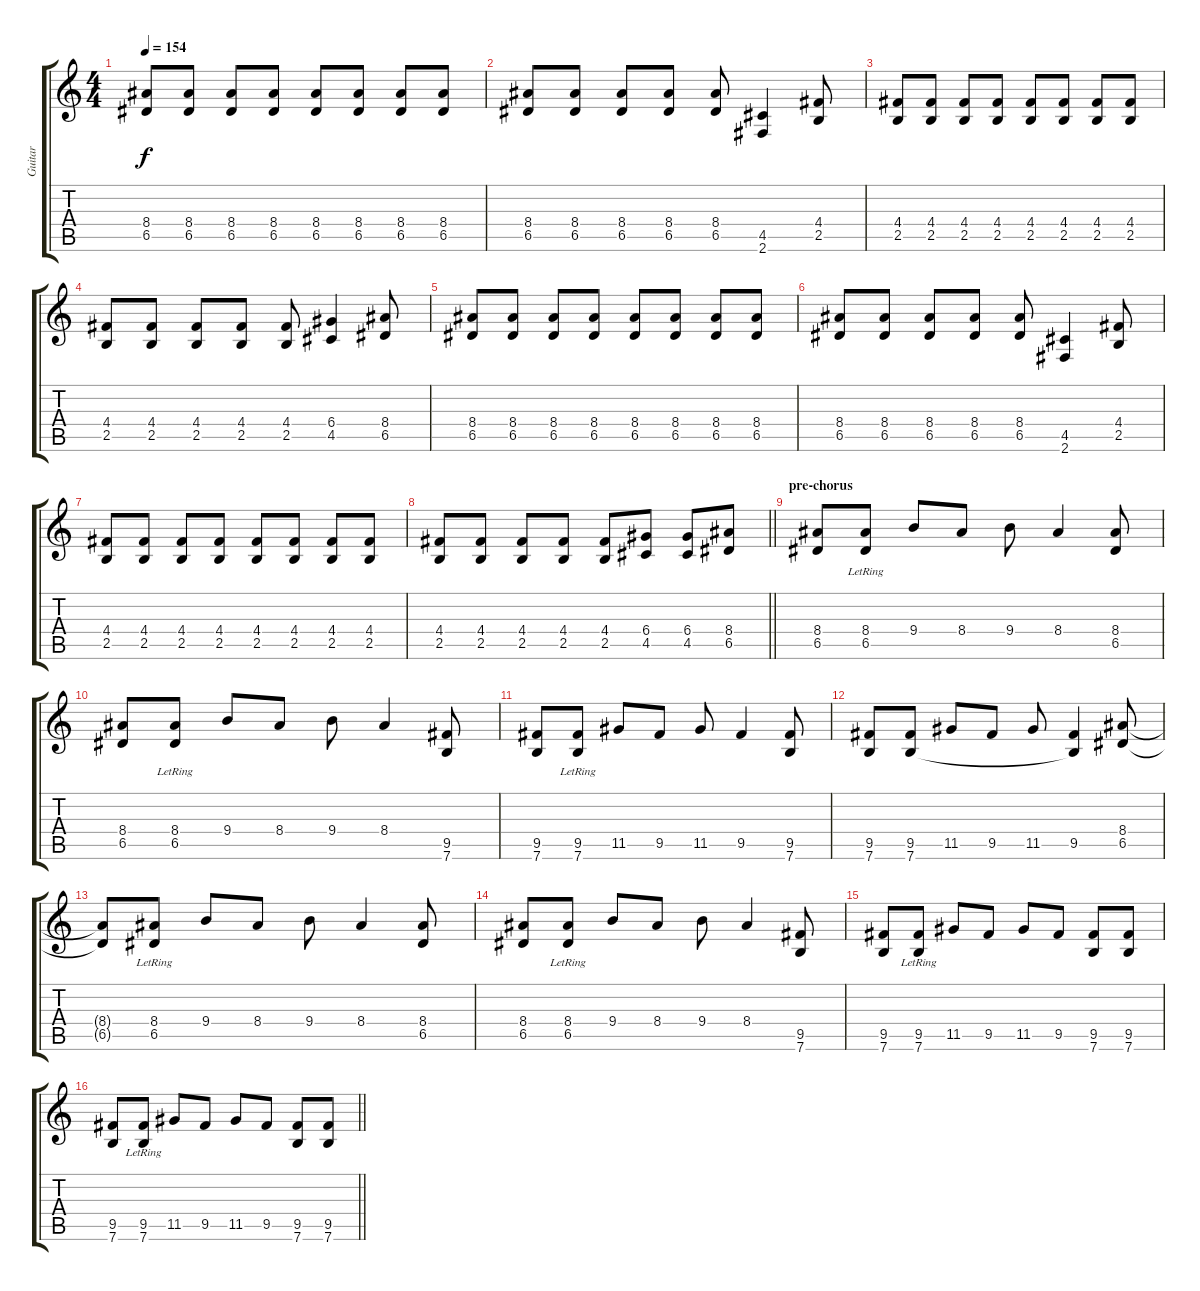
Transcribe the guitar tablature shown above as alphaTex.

\track ("Guitar" "Guitar") {instrument distortionguitar}
\staff {score tabs}
\tuning (E4 B3 G3 D3 A2 E2) {hide}
\ts (4 4)
\tempo 154
\clef g2
\ks c
(8.4 6.5).8{dy f} (8.4 6.5).8 (8.4 6.5).8 (8.4 6.5).8 (8.4 6.5).8 (8.4 6.5).8 (8.4 6.5).8 (8.4 6.5).8 |
(8.4 6.5).8 (8.4 6.5).8 (8.4 6.5).8 (8.4 6.5).8 (8.4 6.5).8 (4.5 2.6).4 (4.4 2.5).8 |
(4.4 2.5).8 (4.4 2.5).8 (4.4 2.5).8 (4.4 2.5).8 (4.4 2.5).8 (4.4 2.5).8 (4.4 2.5).8 (4.4 2.5).8 |
(4.4 2.5).8 (4.4 2.5).8 (4.4 2.5).8 (4.4 2.5).8 (4.4 2.5).8 (6.4 4.5).4 (8.4 6.5).8 |
(8.4 6.5).8 (8.4 6.5).8 (8.4 6.5).8 (8.4 6.5).8 (8.4 6.5).8 (8.4 6.5).8 (8.4 6.5).8 (8.4 6.5).8 |
(8.4 6.5).8 (8.4 6.5).8 (8.4 6.5).8 (8.4 6.5).8 (8.4 6.5).8 (4.5 2.6).4 (4.4 2.5).8 |
(4.4 2.5).8 (4.4 2.5).8 (4.4 2.5).8 (4.4 2.5).8 (4.4 2.5).8 (4.4 2.5).8 (4.4 2.5).8 (4.4 2.5).8 |
\barLineRight lightlight
(4.4 2.5).8 (4.4 2.5).8 (4.4 2.5).8 (4.4 2.5).8 (4.4 2.5).8 (6.4 4.5).8 (6.4 4.5).8 (8.4 6.5).8 |
\section ("" "pre-chorus")
(8.4 6.5).8 (8.4 6.5{lr}).8 9.4.8 8.4.8 9.4.8 8.4.4 (8.4 6.5).8 |
(8.4 6.5).8 (8.4 6.5{lr}).8 9.4.8 8.4.8 9.4.8 8.4.4 (9.5 7.6).8 |
(9.5 7.6).8 (9.5 7.6{lr}).8 11.5.8 9.5.8 11.5.8 9.5.4 (9.5 7.6).8 |
(9.5 7.6).8 (9.5 7.6).8 11.5.8 9.5.8 11.5.8 (9.5 7.6{t}).4 (8.4 6.5).8 |
(8.4{t} 6.5{t}).8 (8.4 6.5{lr}).8 9.4.8 8.4.8 9.4.8 8.4.4 (8.4 6.5).8 |
(8.4 6.5).8 (8.4 6.5{lr}).8 9.4.8 8.4.8 9.4.8 8.4.4 (9.5 7.6).8 |
(9.5 7.6).8 (9.5 7.6{lr}).8 11.5.8 9.5.8 11.5.8 9.5.8 (9.5 7.6).8 (9.5 7.6).8 |
\barLineRight lightlight
(9.5 7.6).8 (9.5 7.6{lr}).8 11.5.8 9.5.8 11.5.8 9.5.8 (9.5 7.6).8 (9.5 7.6).8
